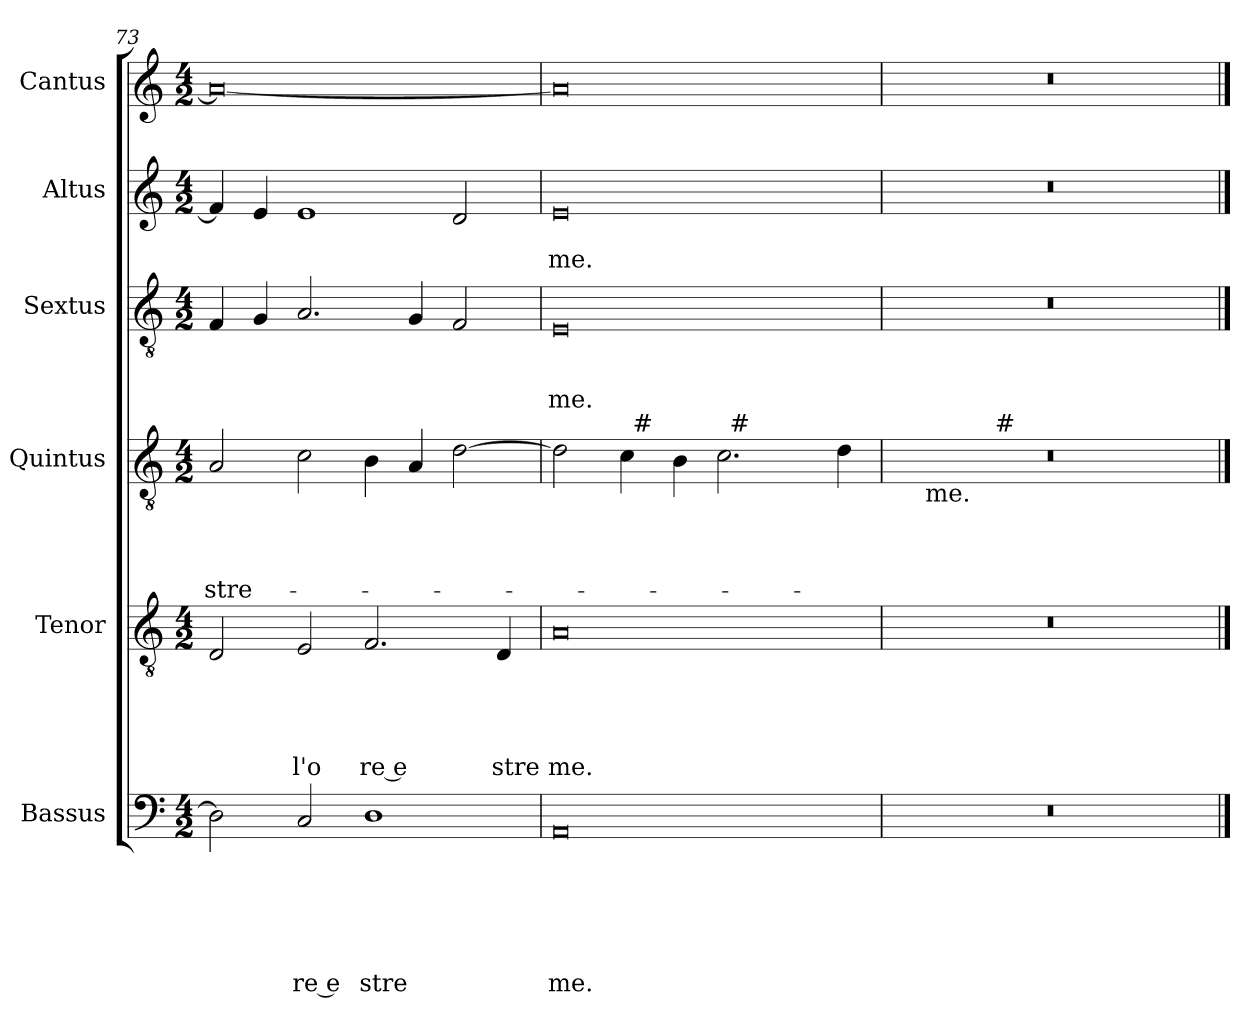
**kern	**text	**text	**text	**text	**text	**text	**kern	**text	**text	**text	**text	**text	**kern	**text	**text	**text	**text	**kern	**text	**text	**text	**kern	**text	**text	**kern	**text
*part6	*part6	*part6	*part6	*part6	*part6	*part6	*part5	*part5	*part5	*part5	*part5	*part5	*part4	*part4	*part4	*part4	*part4	*part3	*part3	*part3	*part3	*part2	*part2	*part2	*part1	*part1
*staff6	*staff6	*staff6	*staff6	*staff6	*staff6	*staff6	*staff5	*staff5	*staff5	*staff5	*staff5	*staff5	*staff4	*staff4	*staff4	*staff4	*staff4	*staff3	*staff3	*staff3	*staff3	*staff2	*staff2	*staff2	*staff1	*staff1
*I"Bassus	*	*	*	*	*	*	*I"Tenor	*	*	*	*	*	*I"Quintus	*	*	*	*	*I"Sextus	*	*	*	*I"Altus	*	*	*I"Cantus	*
*clefF4	*	*	*	*	*	*	*clefGv2	*	*	*	*	*	*clefGv2	*	*	*	*	*clefGv2	*	*	*	*clefG2	*	*	*clefG2	*
*k[]	*	*	*	*	*	*	*k[]	*	*	*	*	*	*k[]	*	*	*	*	*k[]	*	*	*	*k[]	*	*	*k[]	*
*C:	*	*	*	*	*	*	*C:	*	*	*	*	*	*C:	*	*	*	*	*C:	*	*	*	*C:	*	*	*C:	*
*M4/2	*	*	*	*	*	*	*M4/2	*	*	*	*	*	*M4/2	*	*	*	*	*M4/2	*	*	*	*M4/2	*	*	*M4/2	*
=73	=73	=73	=73	=73	=73	=73	=73	=73	=73	=73	=73	=73	=73	=73	=73	=73	=73	=73	=73	=73	=73	=73	=73	=73	=73	=73
!	!	!	!	!	!	!	!	!	!	!	!	!	!	!	!	!	!LO:LY:b	!	!	!	!	!	!	!	!	!
2D\]	.	.	.	.	.	.	2D/	.	.	.	.	.	2A/	.	.	.	-stre-	4F/	.	.	.	4f/]	.	.	0a_	.
.	.	.	.	.	.	.	.	.	.	.	.	.	.	.	.	.	.	4G/	.	.	.	4e/	.	.	.	.
!	!	!	!	!	!	!LO:LY:b:rj	!	!	!	!	!	!LO:LY:b	!	!	!	!	!	!	!	!	!	!	!	!	!	!
2C/	.	.	.	.	.	re e	2E/	.	.	.	.	l'o	2c\	.	.	.	.	2.A/	.	.	.	1e	.	.	.	.
!	!	!	!	!	!	!LO:LY:b	!	!	!	!	!	!LO:LY:b:rj	!	!	!	!	!	!	!	!	!	!	!	!	!	!
1D	.	.	.	.	.	stre	2.F/	.	.	.	.	re e	4B\	.	.	.	.	.	.	.	.	.	.	.	.	.
.	.	.	.	.	.	.	.	.	.	.	.	.	4A/	.	.	.	.	4G/	.	.	.	.	.	.	.	.
.	.	.	.	.	.	.	.	.	.	.	.	.	[>2d\	.	.	.	.	2F/	.	.	.	2d/	.	.	.	.
!	!	!	!	!	!	!	!	!	!	!	!	!LO:LY:b	!	!	!	!	!	!	!	!	!	!	!	!	!	!
.	.	.	.	.	.	.	4D/	.	.	.	.	stre	.	.	.	.	.	.	.	.	.	.	.	.	.	.
=74	=74	=74	=74	=74	=74	=74	=74	=74	=74	=74	=74	=74	=74	=74	=74	=74	=74	=74	=74	=74	=74	=74	=74	=74	=74	=74
!	!	!	!	!	!	!LO:LY:b	!	!	!	!	!	!LO:LY:b	!	!	!	!	!	!	!	!	!LO:LY:b	!	!	!LO:LY:b	!	!
*	*	*	*	*	*	*	*	*	*	*	*	*	*^	*	*	*	*	*	*	*	*	*	*	*	*	*
*	*	*	*	*	*	*	*	*	*	*	*	*	*	*^	*	*	*	*	*	*	*	*	*	*	*	*	*
0AA	.	.	.	.	.	me.	0A	.	.	.	.	me.	2d\]	2ryy	1ryy	.	.	.	.	0E	.	.	me.	0e	.	me.	0a]	.
.	.	.	.	.	.	.	.	.	.	.	.	.	4c\	32ryy	.	.	.	.	.	.	.	.	.	.	.	.	.	.
!	!	!	!	!	!	!	!	!	!	!	!	!	!	!LO:TX:a:t=#	!	!	!	!	!	!	!	!	!	!	!	!	!	!
.	.	.	.	.	.	.	.	.	.	.	.	.	.	1ryy	.	.	.	.	.	.	.	.	.	.	.	.	.	.
.	.	.	.	.	.	.	.	.	.	.	.	.	4B\	.	.	.	.	.	.	.	.	.	.	.	.	.	.	.
.	.	.	.	.	.	.	.	.	.	.	.	.	2.c\	.	32ryy	.	.	.	.	.	.	.	.	.	.	.	.	.
!	!	!	!	!	!	!	!	!	!	!	!	!	!	!	!LO:TX:a:t=#	!	!	!	!	!	!	!	!	!	!	!	!	!
.	.	.	.	.	.	.	.	.	.	.	.	.	.	.	2ryy	.	.	.	.	.	.	.	.	.	.	.	.	.
.	.	.	.	.	.	.	.	.	.	.	.	.	.	4...ryy	4...ryy	.	.	.	.	.	.	.	.	.	.	.	.	.
.	.	.	.	.	.	.	.	.	.	.	.	.	4d\	.	.	.	.	.	.	.	.	.	.	.	.	.	.	.
=75	=75	=75	=75	=75	=75	=75	=75	=75	=75	=75	=75	=75	=75	=75	=75	=75	=75	=75	=75	=75	=75	=75	=75	=75	=75	=75	=75	=75
0r	.	.	.	.	.	.	0r	.	.	.	.	.	0r	8.ryy	2ryy	.	.	.	.	0r	.	.	.	0r	.	.	0r	.
!	!	!	!	!	!	!	!	!	!	!	!	!	!	!LO:TX:b:t=me.	!	!	!	!	!	!	!	!	!	!	!	!	!	!
.	.	.	.	.	.	.	.	.	.	.	.	.	.	1ryy	.	.	.	.	.	.	.	.	.	.	.	.	.	.
.	.	.	.	.	.	.	.	.	.	.	.	.	.	.	16ryy	.	.	.	.	.	.	.	.	.	.	.	.	.
!	!	!	!	!	!	!	!	!	!	!	!	!	!	!	!LO:TX:a:t=#	!	!	!	!	!	!	!	!	!	!	!	!	!
.	.	.	.	.	.	.	.	.	.	.	.	.	.	.	1ryy	.	.	.	.	.	.	.	.	.	.	.	.	.
.	.	.	.	.	.	.	.	.	.	.	.	.	.	2ryy	.	.	.	.	.	.	.	.	.	.	.	.	.	.
.	.	.	.	.	.	.	.	.	.	.	.	.	.	.	4..ryy	.	.	.	.	.	.	.	.	.	.	.	.	.
.	.	.	.	.	.	.	.	.	.	.	.	.	.	4ryy	.	.	.	.	.	.	.	.	.	.	.	.	.	.
.	.	.	.	.	.	.	.	.	.	.	.	.	.	16ryy	.	.	.	.	.	.	.	.	.	.	.	.	.	.
*	*	*	*	*	*	*	*	*	*	*	*	*	*v	*v	*v	*	*	*	*	*	*	*	*	*	*	*	*	*
==	==	==	==	==	==	==	==	==	==	==	==	==	==	==	==	==	==	==	==	==	==	==	==	==	==	==
*-	*-	*-	*-	*-	*-	*-	*-	*-	*-	*-	*-	*-	*-	*-	*-	*-	*-	*-	*-	*-	*-	*-	*-	*-	*-	*-
